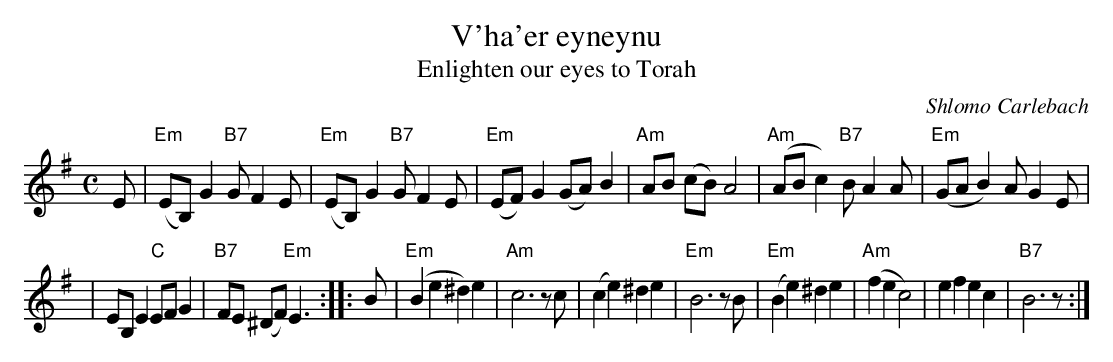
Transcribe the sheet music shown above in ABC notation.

X:1
T: V'ha'er eyneynu
T: Enlighten our eyes to Torah
C: Shlomo Carlebach
M: C
L: 1/8
K: Em
E | "Em"(EB,) G2 "B7"G F2 E | "Em"(EB,) G2 "B7"G F2 E \
| "Em"(EF) G2 (GA) B2 | "Am"AB (cB) A4 \
| "Am"(AB c2) "B7"BA2 A | "Em"(GA B2) AG2 E |
| EB, E2 "C"EF G2 | "B7"FE (^DF) "Em"E3 \
:: B | "Em"(B2 e2 ^d2) e2 | "Am"c6 zc \
| (c2 e2) ^d2 e2 | "Em"B6 zB \
| "Em"(B2 e2) ^d2 e2 | "Am"(f2 e2 c4) \
| e2 f2 e2 c2 | "B7"B6  z :|
